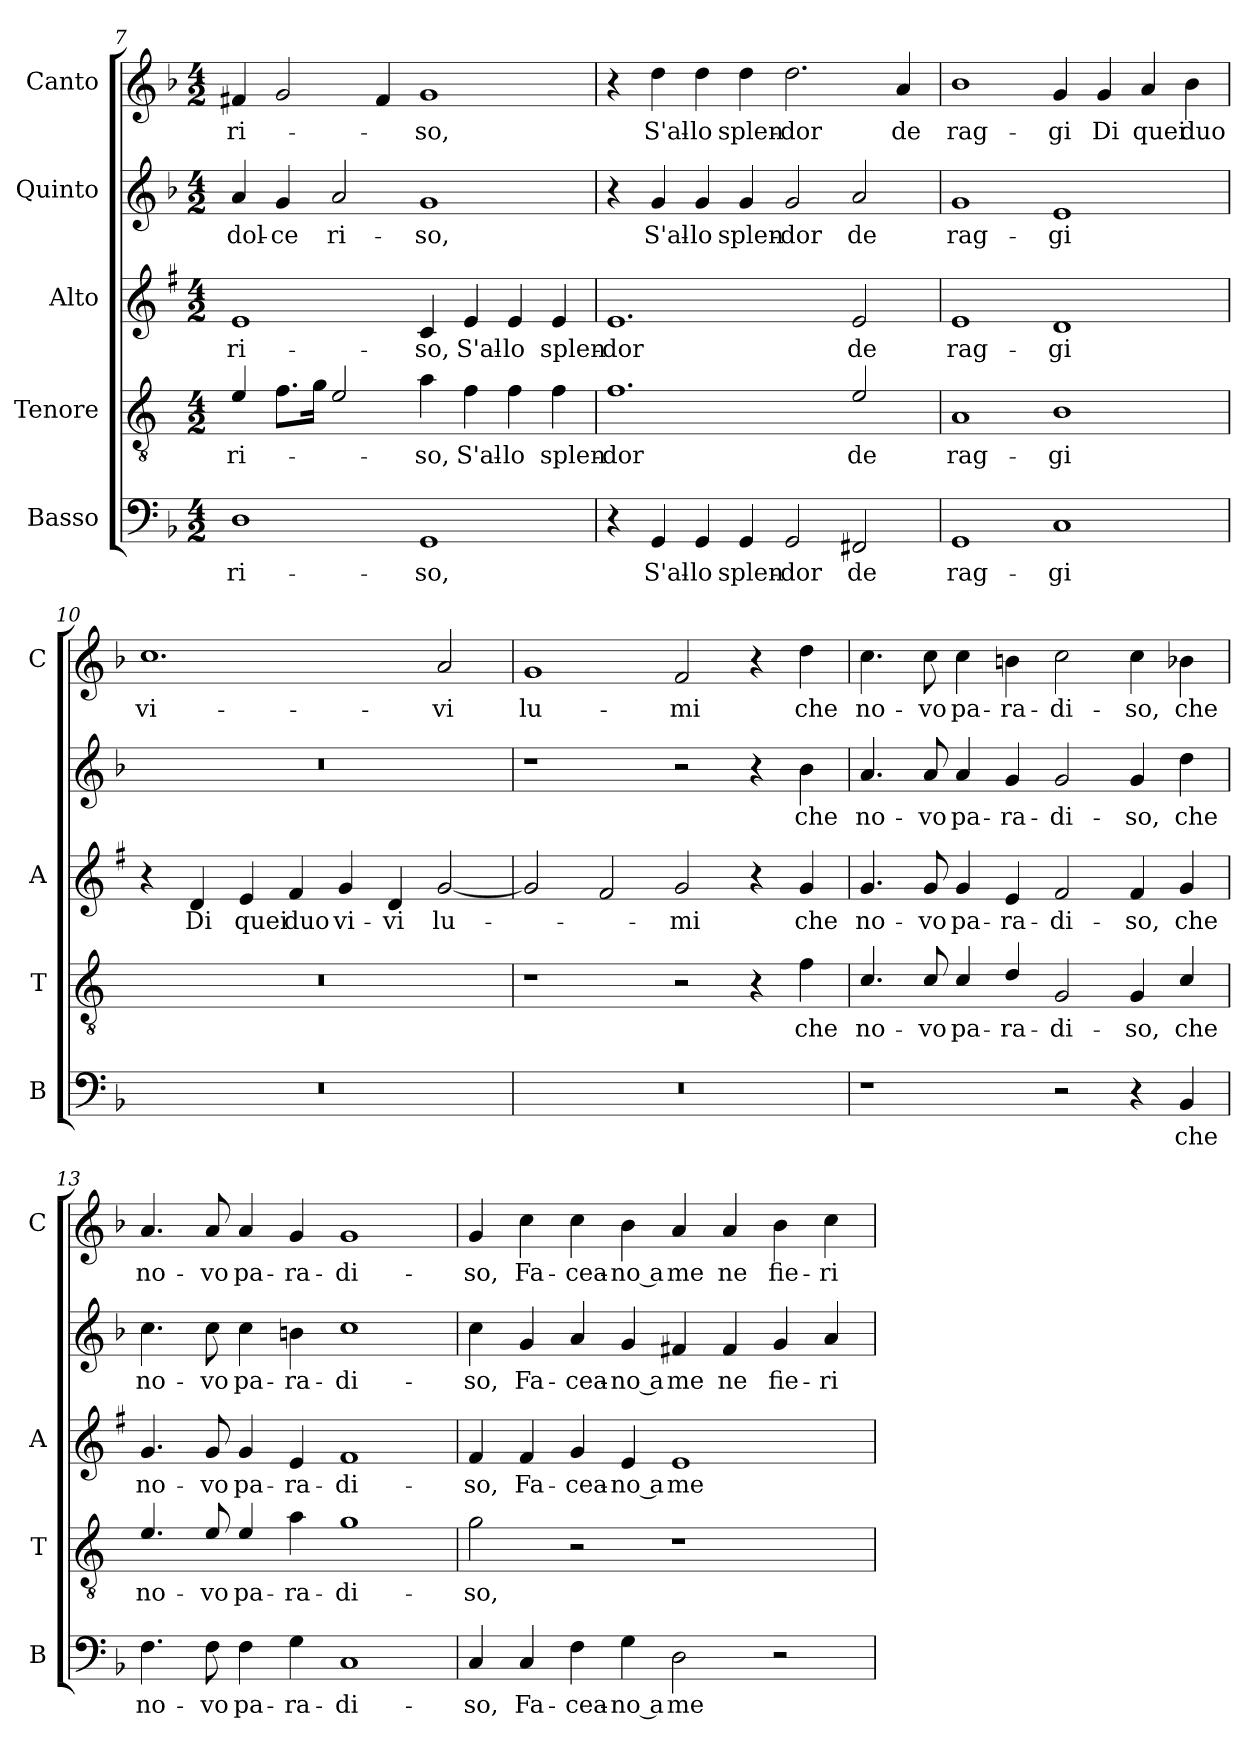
**kern	**text	**kern	**text	**kern	**text	**kern	**text	**kern	**text
*part5	*part5	*part4	*part4	*part3	*part3	*part2	*part2	*part1	*part1
*staff5	*staff5	*staff4	*staff4	*staff3	*staff3	*staff2	*staff2	*staff1	*staff1
*I"Basso	*	*I"Tenore	*	*I"Alto	*	*I"Quinto	*	*I"Canto	*
*I'B	*	*I'T	*	*I'A	*	*	*	*I'C	*
!!LO:PB:g=z
*clefF4	*	*clefGv2	*	*clefG2	*	*clefG2	*	*clefG2	*
*	*	*ITrd4c7	*	*ITrd1c2	*	*	*	*	*
*k[b-]	*	*k[b-]	*	*k[b-]	*	*k[b-]	*	*k[b-]	*
*F:	*	*F:	*	*F:	*	*F:	*	*F:	*
*M4/2	*	*M4/2	*	*M4/2	*	*M4/2	*	*M4/2	*
=7	=7	=7	=7	=7	=7	=7	=7	=7	=7
!	!LO:LY:b	!	!LO:LY:b	!	!LO:LY:b	!	!LO:LY:b	!	!LO:LY:b
1D	ri-	4A/	ri-	1d	ri-	4a/	dol-	4f#X/	ri-
!	!	!	!	!	!	!	!LO:LY:b	!	!
.	.	8.B-\L	.	.	.	4g/	-ce	2g/	.
.	.	16c\Jk	.	.	.	.	.	.	.
!	!	!	!	!	!	!	!LO:LY:b	!	!
.	.	2A/	.	.	.	2a/	ri-	.	.
.	.	.	.	.	.	.	.	4f#/	.
!	!LO:LY:b	!	!LO:LY:b	!	!LO:LY:b	!	!LO:LY:b	!	!LO:LY:b
1GG	-so,	4d\	-so,	4B-/	-so,	1g	-so,	1g	-so,
!	!	!	!LO:LY:b	!	!LO:LY:b	!	!	!	!
.	.	4B-\	S'al-	4d/	S'al-	.	.	.	.
!	!	!	!LO:LY:b	!	!LO:LY:b	!	!	!	!
.	.	4B-\	-lo	4d/	-lo	.	.	.	.
!	!	!	!LO:LY:b	!	!LO:LY:b	!	!	!	!
.	.	4B-\	splen-	4d/	splen-	.	.	.	.
=8	=8	=8	=8	=8	=8	=8	=8	=8	=8
!	!	!	!LO:LY:b	!	!LO:LY:b	!	!	!	!
4r	.	1.B-	-dor	1.d	-dor	4r	.	4r	.
!	!LO:LY:b	!	!	!	!	!	!LO:LY:b	!	!LO:LY:b
4GG/	S'al-	.	.	.	.	4g/	S'al-	4dd\	S'al-
!	!LO:LY:b	!	!	!	!	!	!LO:LY:b	!	!LO:LY:b
4GG/	-lo	.	.	.	.	4g/	-lo	4dd\	-lo
!	!LO:LY:b	!	!	!	!	!	!LO:LY:b	!	!LO:LY:b
4GG/	splen-	.	.	.	.	4g/	splen-	4dd\	splen-
!	!LO:LY:b	!	!	!	!	!	!LO:LY:b	!	!LO:LY:b
2GG/	-dor	.	.	.	.	2g/	-dor	2.dd\	-dor
!	!LO:LY:b	!	!LO:LY:b	!	!LO:LY:b	!	!LO:LY:b	!	!
2FF#X/	de	2A/	de	2d/	de	2a/	de	.	.
!	!	!	!	!	!	!	!	!	!LO:LY:b
.	.	.	.	.	.	.	.	4a/	de
=9	=9	=9	=9	=9	=9	=9	=9	=9	=9
!	!LO:LY:b	!	!LO:LY:b	!	!LO:LY:b	!	!LO:LY:b	!	!LO:LY:b
1GG	rag-	1D	rag-	1d	rag-	1g	rag-	1b-	rag-
!	!LO:LY:b	!	!LO:LY:b	!	!LO:LY:b	!	!LO:LY:b	!	!LO:LY:b
1C	-gi	1E	-gi	1c	-gi	1e	-gi	4g/	-gi
!	!	!	!	!	!	!	!	!	!LO:LY:b
.	.	.	.	.	.	.	.	4g/	Di
!	!	!	!	!	!	!	!	!	!LO:LY:b
.	.	.	.	.	.	.	.	4a/	quei
!	!	!	!	!	!	!	!	!	!LO:LY:b
.	.	.	.	.	.	.	.	4b-\	duo
!!LO:LB:g=z
=10	=10	=10	=10	=10	=10	=10	=10	=10	=10
!	!	!	!	!	!	!	!	!	!LO:LY:b
0r	.	0r	.	4r	.	0r	.	1.cc	vi-
!	!	!	!	!	!LO:LY:b	!	!	!	!
.	.	.	.	4c/	Di	.	.	.	.
!	!	!	!	!	!LO:LY:b	!	!	!	!
.	.	.	.	4d/	quei	.	.	.	.
!	!	!	!	!	!LO:LY:b	!	!	!	!
.	.	.	.	4e/	duo	.	.	.	.
!	!	!	!	!	!LO:LY:b	!	!	!	!
.	.	.	.	4f/	vi-	.	.	.	.
!	!	!	!	!	!LO:LY:b	!	!	!	!
.	.	.	.	4c/	-vi	.	.	.	.
!	!	!	!	!	!LO:LY:b	!	!	!	!LO:LY:b
.	.	.	.	[2f/	lu-	.	.	2a/	-vi
=11	=11	=11	=11	=11	=11	=11	=11	=11	=11
!	!	!	!	!	!	!	!	!	!LO:LY:b
0r	.	1r	.	2f/]	.	1r	.	1g	lu-
.	.	.	.	2e/	.	.	.	.	.
!	!	!	!	!	!LO:LY:b	!	!	!	!LO:LY:b
.	.	2r	.	2f/	-mi	2r	.	2f/	-mi
.	.	4r	.	4r	.	4r	.	4r	.
!	!	!	!LO:LY:b	!	!LO:LY:b	!	!LO:LY:b	!	!LO:LY:b
.	.	4B-\	che	4f/	che	4b-\	che	4dd\	che
=12	=12	=12	=12	=12	=12	=12	=12	=12	=12
!	!	!	!LO:LY:b	!	!LO:LY:b	!	!LO:LY:b	!	!LO:LY:b
1r	.	4.F/	no-	4.f/	no-	4.a/	no-	4.cc\	no-
!	!	!	!LO:LY:b	!	!LO:LY:b	!	!LO:LY:b	!	!LO:LY:b
.	.	8F/	-vo	8f/	-vo	8a/	-vo	8cc\	-vo
!	!	!	!LO:LY:b	!	!LO:LY:b	!	!LO:LY:b	!	!LO:LY:b
.	.	4F/	pa-	4f/	pa-	4a/	pa-	4cc\	pa-
!	!	!	!LO:LY:b	!	!LO:LY:b	!	!LO:LY:b	!	!LO:LY:b
.	.	4G/	-ra-	4d/	-ra-	4g/	-ra-	4bn\	-ra-
!	!	!	!LO:LY:b	!	!LO:LY:b	!	!LO:LY:b	!	!LO:LY:b
2r	.	2C/	-di-	2e/	-di-	2g/	-di-	2cc\	-di-
!	!	!	!LO:LY:b	!	!LO:LY:b	!	!LO:LY:b	!	!LO:LY:b
4r	.	4C/	-so,	4e/	-so,	4g/	-so,	4cc\	-so,
!	!LO:LY:b	!	!LO:LY:b	!	!LO:LY:b	!	!LO:LY:b	!	!LO:LY:b
4BB-/	che	4F/	che	4f/	che	4dd\	che	4b-X\	che
=13	=13	=13	=13	=13	=13	=13	=13	=13	=13
!	!LO:LY:b	!	!LO:LY:b	!	!LO:LY:b	!	!LO:LY:b	!	!LO:LY:b
4.F\	no-	4.A/	no-	4.f/	no-	4.cc\	no-	4.a/	no-
!	!LO:LY:b	!	!LO:LY:b	!	!LO:LY:b	!	!LO:LY:b	!	!LO:LY:b
8F\	-vo	8A/	-vo	8f/	-vo	8cc\	-vo	8a/	-vo
!	!LO:LY:b	!	!LO:LY:b	!	!LO:LY:b	!	!LO:LY:b	!	!LO:LY:b
4F\	pa-	4A/	pa-	4f/	pa-	4cc\	pa-	4a/	pa-
!	!LO:LY:b	!	!LO:LY:b	!	!LO:LY:b	!	!LO:LY:b	!	!LO:LY:b
4G\	-ra-	4d\	-ra-	4d/	-ra-	4bn\	-ra-	4g/	-ra-
!	!LO:LY:b	!	!LO:LY:b	!	!LO:LY:b	!	!LO:LY:b	!	!LO:LY:b
1C	-di-	1c	-di-	1e	-di-	1cc	-di-	1g	-di-
!!LO:LB:g=z
=14	=14	=14	=14	=14	=14	=14	=14	=14	=14
!	!LO:LY:b	!	!LO:LY:b	!	!LO:LY:b	!	!LO:LY:b	!	!LO:LY:b
4C/	-so,	2c\	-so,	4e/	-so,	4cc\	-so,	4g/	-so,
!	!LO:LY:b	!	!	!	!LO:LY:b	!	!LO:LY:b	!	!LO:LY:b
4C/	Fa-	.	.	4e/	Fa-	4g/	Fa-	4cc\	Fa-
!	!LO:LY:b	!	!	!	!LO:LY:b	!	!LO:LY:b	!	!LO:LY:b
4F\	-cea-	2r	.	4f/	-cea-	4a/	-cea-	4cc\	-cea-
!	!LO:LY:b	!	!	!	!LO:LY:b	!	!LO:LY:b	!	!LO:LY:b
4G\	-no a	.	.	4d/	-no a	4g/	-no a	4b-\	-no a
!	!LO:LY:b	!	!	!	!LO:LY:b	!	!LO:LY:b	!	!LO:LY:b
2D\	me	1r	.	1d	me	4f#X/	me	4a/	me
!	!	!	!	!	!	!	!LO:LY:b	!	!LO:LY:b
.	.	.	.	.	.	4f#/	ne	4a/	ne
!	!	!	!	!	!	!	!LO:LY:b	!	!LO:LY:b
2r	.	.	.	.	.	4g/	fie-	4b-\	fie-
!	!	!	!	!	!	!	!LO:LY:b	!	!LO:LY:b
.	.	.	.	.	.	4a/	-ri	4cc\	-ri
=	=	=	=	=	=	=	=	=	=
*-	*-	*-	*-	*-	*-	*-	*-	*-	*-
